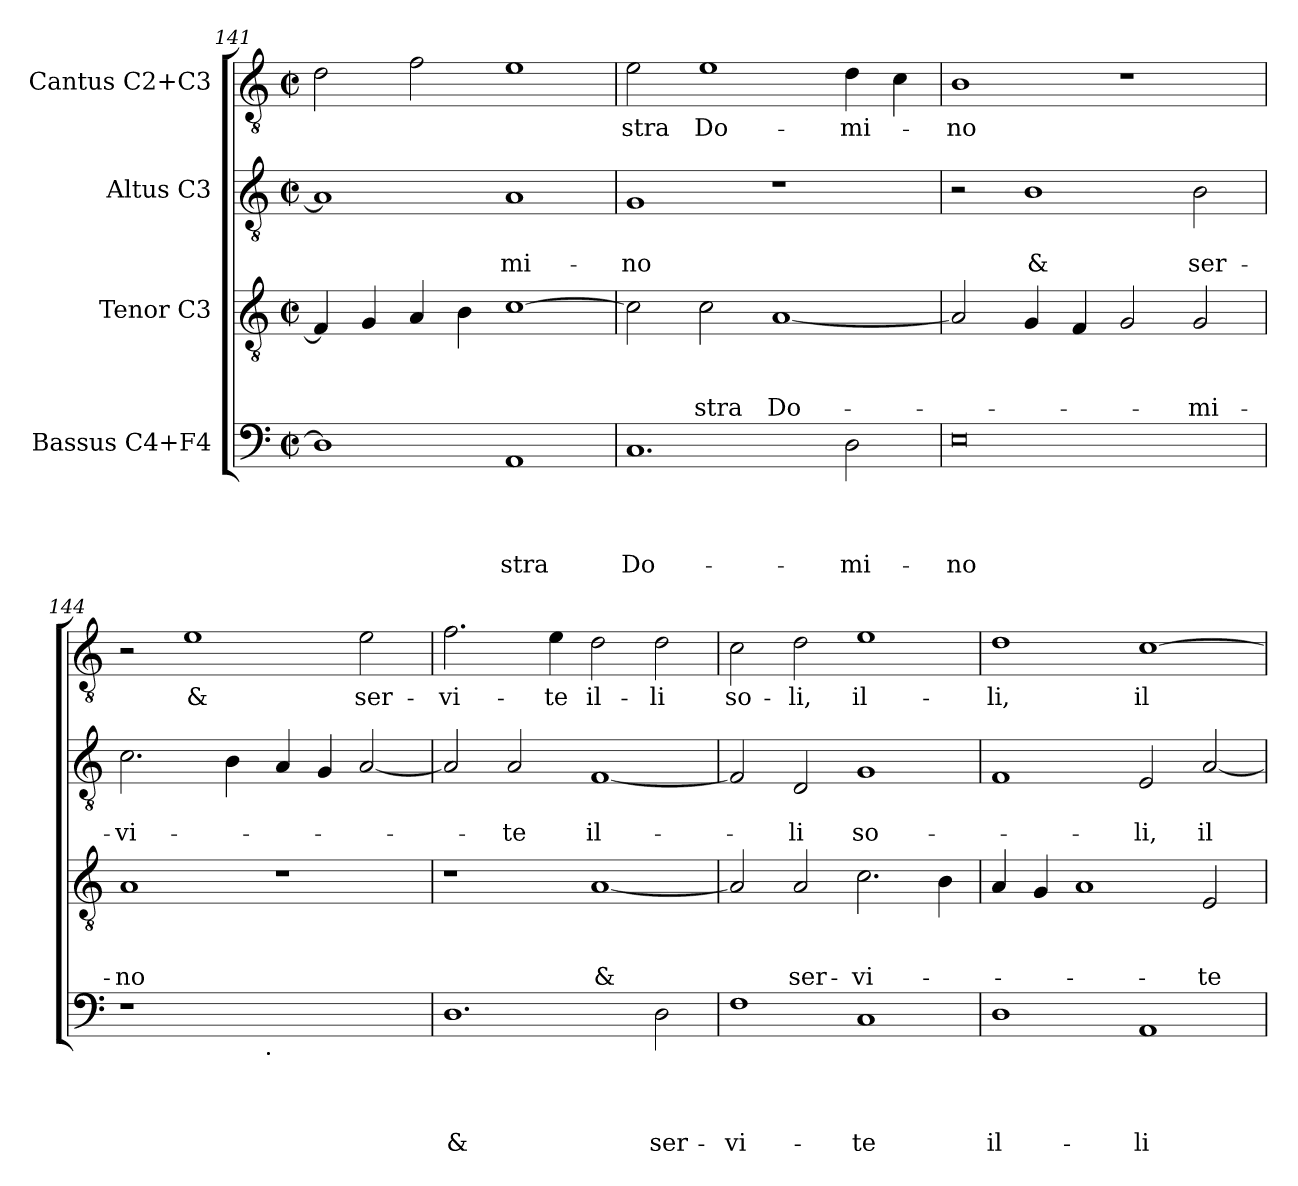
**kern	**text	**text	**text	**text	**kern	**text	**text	**text	**kern	**text	**text	**kern	**text
*part4	*part4	*part4	*part4	*part4	*part3	*part3	*part3	*part3	*part2	*part2	*part2	*part1	*part1
*staff4	*staff4	*staff4	*staff4	*staff4	*staff3	*staff3	*staff3	*staff3	*staff2	*staff2	*staff2	*staff1	*staff1
*I"Bassus C4+F4	*	*	*	*	*I"Tenor C3	*	*	*	*I"Altus C3	*	*	*I"Cantus C2+C3	*
*clefF4	*	*	*	*	*clefGv2	*	*	*	*clefGv2	*	*	*clefGv2	*
*k[]	*	*	*	*	*k[]	*	*	*	*k[]	*	*	*k[]	*
*C:	*	*	*	*	*C:	*	*	*	*C:	*	*	*C:	*
*M2/2	*	*	*	*	*M2/2	*	*	*	*M2/2	*	*	*M2/2	*
*met(c|)	*	*	*	*	*met(c|)	*	*	*	*met(c|)	*	*	*met(c|)	*
=141	=141	=141	=141	=141	=141	=141	=141	=141	=141	=141	=141	=141	=141
1D]	.	.	.	.	4F/]	.	.	.	1A]	.	.	2d\	.
.	.	.	.	.	4G/	.	.	.	.	.	.	.	.
.	.	.	.	.	4A/	.	.	.	.	.	.	2f\	.
.	.	.	.	.	4B\	.	.	.	.	.	.	.	.
!	!	!	!	!LO:LY:b	!	!	!	!	!	!	!LO:LY:b	!	!
1AA	.	.	.	-stra	[>1c	.	.	.	1A	.	-mi-	1e	.
=142	=142	=142	=142	=142	=142	=142	=142	=142	=142	=142	=142	=142	=142
!	!	!	!	!LO:LY:b	!	!	!	!	!	!	!LO:LY:b	!	!LO:LY:b
1.C	.	.	.	Do-	2c\]	.	.	.	1G	.	-no	2e\	-stra
!	!	!	!	!	!	!	!	!LO:LY:b	!	!	!	!	!LO:LY:b
.	.	.	.	.	2c\	.	.	-stra	.	.	.	1e	Do-
!	!	!	!	!	!	!	!	!LO:LY:b	!	!	!	!	!
.	.	.	.	.	[<1A	.	.	Do-	1r	.	.	.	.
!	!	!	!	!LO:LY:b	!	!	!	!	!	!	!	!	!LO:LY:b
2D\	.	.	.	-mi-	.	.	.	.	.	.	.	4d\	-mi-
.	.	.	.	.	.	.	.	.	.	.	.	4c\	.
!!LO:LB:g=z
=143	=143	=143	=143	=143	=143	=143	=143	=143	=143	=143	=143	=143	=143
!	!	!	!	!LO:LY:b	!	!	!	!	!	!	!	!	!LO:LY:b
0E	.	.	.	-no	2A/]	.	.	.	2r	.	.	1B	-no
!	!	!	!	!	!	!	!	!	!	!	!LO:LY:b	!	!
.	.	.	.	.	4G/	.	.	.	1B	.	&	.	.
.	.	.	.	.	4F/	.	.	.	.	.	.	.	.
.	.	.	.	.	2G/	.	.	.	.	.	.	1r	.
!	!	!	!	!	!	!	!	!LO:LY:b	!	!	!LO:LY:b	!	!
.	.	.	.	.	2G/	.	.	-mi-	2B\	.	ser-	.	.
=144	=144	=144	=144	=144	=144	=144	=144	=144	=144	=144	=144	=144	=144
!	!	!	!	!	!	!	!	!LO:LY:b	!	!	!LO:LY:b	!	!
*^	*	*	*	*	*	*	*	*	*	*	*	*	*
1r	2ryy	.	.	.	.	1A	.	.	-no	2.c\	.	-vi-	2r	.
!	!	!	!	!	!	!	!	!	!	!	!	!	!	!LO:LY:b
.	4...ryy	.	.	.	.	.	.	.	.	.	.	.	1e	&
.	.	.	.	.	.	.	.	.	.	4B\	.	.	.	.
!	!LO:TX:b:t=.	!	!	!	!	!	!	!	!	!	!	!	!	!
.	1ryy	.	.	.	.	.	.	.	.	.	.	.	.	.
1ryy	.	.	.	.	.	1r	.	.	.	4A/	.	.	.	.
.	.	.	.	.	.	.	.	.	.	4G/	.	.	.	.
!	!	!	!	!	!	!	!	!	!	!	!	!	!	!LO:LY:b
.	.	.	.	.	.	.	.	.	.	[<2A/	.	.	2e\	ser-
.	32ryy	.	.	.	.	.	.	.	.	.	.	.	.	.
=145	=145	=145	=145	=145	=145	=145	=145	=145	=145	=145	=145	=145	=145	=145
!	!	!	!	!	!LO:LY:b	!	!	!	!	!	!	!	!	!LO:LY:b
*v	*v	*	*	*	*	*	*	*	*	*	*	*	*	*
1.D	.	.	.	&	1r	.	.	.	2A/]	.	.	2.f\	-vi-
!	!	!	!	!	!	!	!	!	!	!	!LO:LY:b	!	!
.	.	.	.	.	.	.	.	.	2A/	.	-te	.	.
!	!	!	!	!	!	!	!	!	!	!	!	!	!LO:LY:b
.	.	.	.	.	.	.	.	.	.	.	.	4e\	-te
!	!	!	!	!	!	!	!	!LO:LY:b	!	!	!LO:LY:b	!	!LO:LY:b
.	.	.	.	.	[<1A	.	.	&	[<1F	.	il-	2d\	il-
!	!	!	!	!LO:LY:b	!	!	!	!	!	!	!	!	!LO:LY:b
2D\	.	.	.	ser-	.	.	.	.	.	.	.	2d\	-li
=146	=146	=146	=146	=146	=146	=146	=146	=146	=146	=146	=146	=146	=146
!	!	!	!	!LO:LY:b	!	!	!	!	!	!	!	!	!LO:LY:b
1F	.	.	.	-vi-	2A/]	.	.	.	2F/]	.	.	2c\	so-
!	!	!	!	!	!	!	!	!LO:LY:b	!	!	!LO:LY:b	!	!LO:LY:b
.	.	.	.	.	2A/	.	.	ser-	2D/	.	-li	2d\	-li,
!	!	!	!	!LO:LY:b	!	!	!	!LO:LY:b	!	!	!LO:LY:b	!	!LO:LY:b
1C	.	.	.	-te	2.c\	.	.	-vi-	1G	.	so-	1e	il-
.	.	.	.	.	4B\	.	.	.	.	.	.	.	.
=147	=147	=147	=147	=147	=147	=147	=147	=147	=147	=147	=147	=147	=147
!	!	!	!	!LO:LY:b	!	!	!	!	!	!	!	!	!LO:LY:b
1D	.	.	.	il-	4A/	.	.	.	1F	.	.	1d	-li,
.	.	.	.	.	4G/	.	.	.	.	.	.	.	.
.	.	.	.	.	1A	.	.	.	.	.	.	.	.
!	!	!	!	!LO:LY:b	!	!	!	!	!	!	!LO:LY:b	!	!LO:LY:b
1AA	.	.	.	-li	.	.	.	.	2E/	.	-li,	[>1c	il-
!	!	!	!	!	!	!	!	!LO:LY:b	!	!	!LO:LY:b	!	!
.	.	.	.	.	2E/	.	.	-te	[<2A/	.	il-	.	.
=	=	=	=	=	=	=	=	=	=	=	=	=	=
*-	*-	*-	*-	*-	*-	*-	*-	*-	*-	*-	*-	*-	*-
